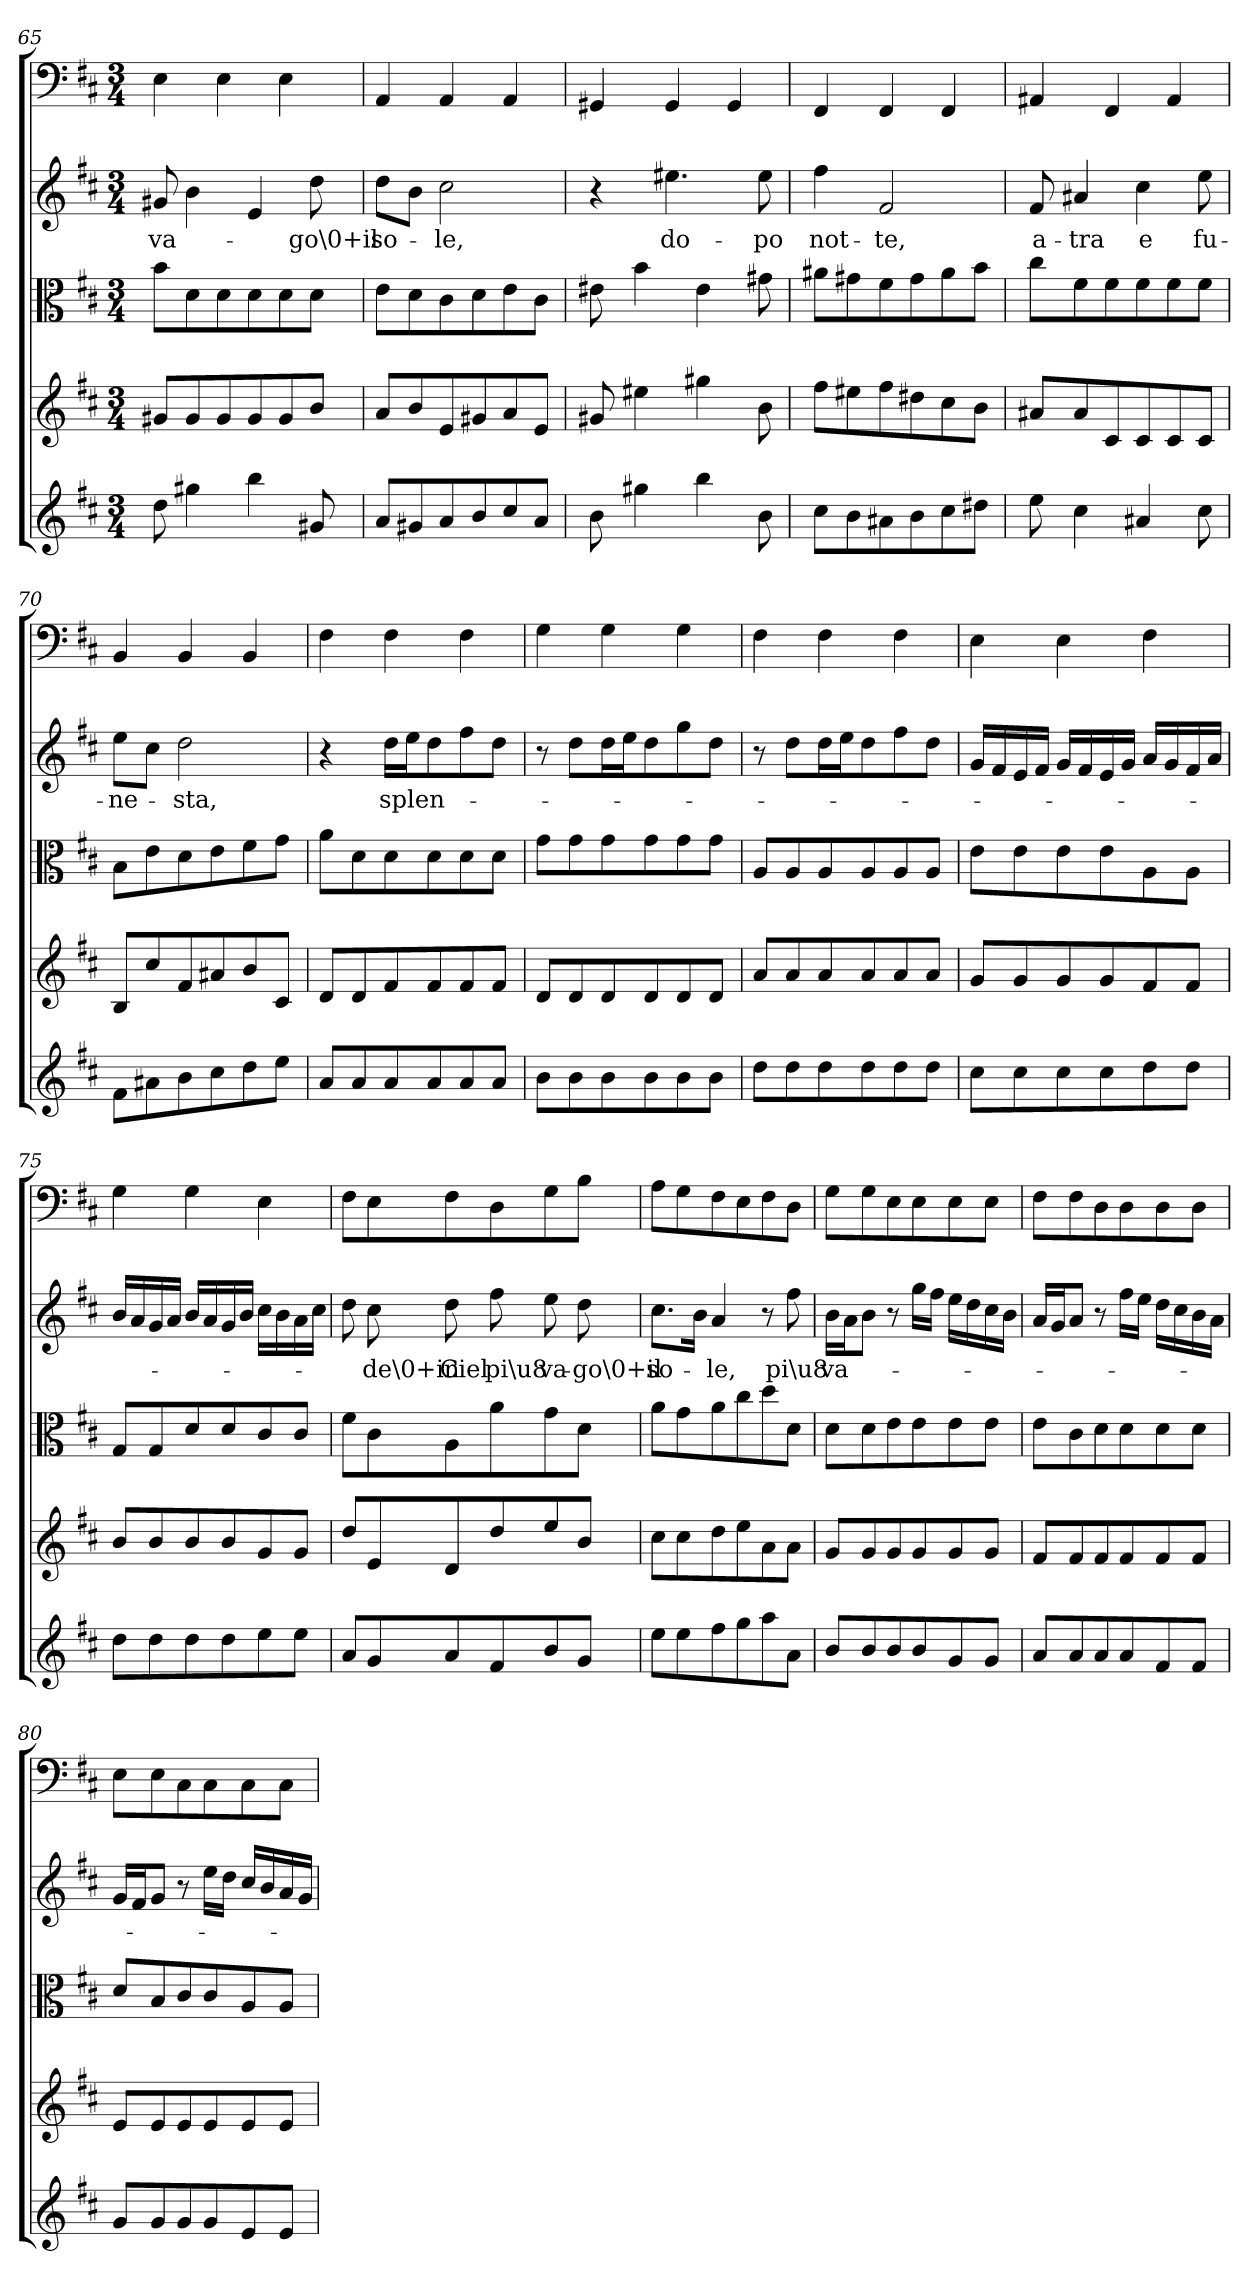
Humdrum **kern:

**kern	**kern	**kern	**kern	**text	**kern
*part5	*part4	*part3	*part2	*part2	*part1
*staff5	*staff4	*staff3	*staff2	*staff2	*staff1
*clefG2	*clefG2	*clefC3	*clefG2	*	*clefF4
*k[f#c#]	*k[f#c#]	*k[f#c#]	*k[f#c#]	*	*k[f#c#]
*D:	*D:	*D:	*D:	*	*D:
*M3/4	*M3/4	*M3/4	*M3/4	*	*M3/4
=65	=65	=65	=65	=65	=65
8dd\	8g#X/L	8b\L	8g#X/	va-	4E\
4gg#X\	8g#/	8d\	4b\	.	.
.	8g#/	8d\	.	.	4E\
4bb\	8g#/	8d\	4e/	.	.
.	8g#/	8d\	.	.	4E\
8g#X/	8b/J	8d\J	8dd\	-go\0+il	.
=66	=66	=66	=66	=66	=66
8a/L	8a/L	8e\L	8dd\L	so-	4AA/
8g#X/	8b/	8d\	8b\J	.	.
8a/	8e/	8c#\	2cc#\	-le,	4AA/
8b/	8g#X/	8d\	.	.	.
8cc#/	8a/	8e\	.	.	4AA/
8a/J	8e/J	8c#\J	.	.	.
=67	=67	=67	=67	=67	=67
8b\	8g#X/	8e#X\	4r	.	4GG#X/
4gg#X\	4ee#X\	4b\	.	.	.
.	.	.	4.ee#X\	do-	4GG#/
4bb\	4gg#X\	4e#\	.	.	.
.	.	.	.	.	4GG#/
8b\	8b\	8g#X\	8ee#\	-po	.
=68	=68	=68	=68	=68	=68
8cc#\L	8ff#\L	8a#X\L	4ff#\	not-	4FF#/
8b\	8ee#X\	8g#X\	.	.	.
8a#X\	8ff#\	8f#\	2f#/	-te,	4FF#/
8b\	8dd#X\	8g#\	.	.	.
8cc#\	8cc#\	8a#\	.	.	4FF#/
8dd#X\J	8b\J	8b\J	.	.	.
=69	=69	=69	=69	=69	=69
8ee\	8a#X/L	8cc#\L	8f#/	a-	4AA#X/
4cc#\	8a#/	8f#\	4a#X/	-tra	.
.	8c#/	8f#\	.	.	4FF#/
4a#X/	8c#/	8f#\	4cc#\	e	.
.	8c#/	8f#\	.	.	4AA#/
8cc#\	8c#/J	8f#\J	8ee\	fu-	.
=70	=70	=70	=70	=70	=70
8f#\L	8B/L	8B\L	8ee\L	-ne-	4BB/
8a#X\	8cc#/	8e\	8cc#\J	.	.
8b\	8f#/	8d\	2dd\	-sta,	4BB/
8cc#\	8a#X/	8e\	.	.	.
8dd\	8b/	8f#\	.	.	4BB/
8ee\J	8c#/J	8g\J	.	.	.
=71	=71	=71	=71	=71	=71
8a/L	8d/L	8a\L	4r	.	4F#\
8a/	8d/	8d\	.	.	.
8a/	8f#/	8d\	16dd\LL	splen-	4F#\
.	.	.	16ee\J	.	.
8a/	8f#/	8d\	8dd\	.	.
8a/	8f#/	8d\	8ff#\	.	4F#\
8a/J	8f#/J	8d\J	8dd\J	.	.
=72	=72	=72	=72	=72	=72
8b\L	8d/L	8g\L	8r	.	4G\
8b\	8d/	8g\	8dd\L	.	.
8b\	8d/	8g\	16dd\L	.	4G\
.	.	.	16ee\J	.	.
8b\	8d/	8g\	8dd\	.	.
8b\	8d/	8g\	8gg\	.	4G\
8b\J	8d/J	8g\J	8dd\J	.	.
=73	=73	=73	=73	=73	=73
8dd\L	8a/L	8A/L	8r	.	4F#\
8dd\	8a/	8A/	8dd\L	.	.
8dd\	8a/	8A/	16dd\L	.	4F#\
.	.	.	16ee\J	.	.
8dd\	8a/	8A/	8dd\	.	.
8dd\	8a/	8A/	8ff#\	.	4F#\
8dd\J	8a/J	8A/J	8dd\J	.	.
=74	=74	=74	=74	=74	=74
8cc#\L	8g/L	8e\L	16g/LL	.	4E\
.	.	.	16f#/	.	.
8cc#\	8g/	8e\	16e/	.	.
.	.	.	16f#/JJ	.	.
8cc#\	8g/	8e\	16g/LL	.	4E\
.	.	.	16f#/	.	.
8cc#\	8g/	8e\	16e/	.	.
.	.	.	16g/JJ	.	.
8dd\	8f#/	8A\	16a/LL	.	4F#\
.	.	.	16g/	.	.
8dd\J	8f#/J	8A\J	16f#/	.	.
.	.	.	16a/JJ	.	.
=75	=75	=75	=75	=75	=75
8dd\L	8b/L	8G/L	16b/LL	.	4G\
.	.	.	16a/	.	.
8dd\	8b/	8G/	16g/	.	.
.	.	.	16a/JJ	.	.
8dd\	8b/	8d/	16b/LL	.	4G\
.	.	.	16a/	.	.
8dd\	8b/	8d/	16g/	.	.
.	.	.	16b/JJ	.	.
8ee\	8g/	8c#/	16cc#\LL	.	4E\
.	.	.	16b\	.	.
8ee\J	8g/J	8c#/J	16a\	.	.
.	.	.	16cc#\JJ	.	.
=76	=76	=76	=76	=76	=76
8a/L	8dd/L	8f#\L	8dd\	.	8F#\L
8g/	8e/	8c#\	8cc#\	-de\0+in	8E\
8a/	8d/	8A\	8dd\	Ciel	8F#\
8f#/	8dd/	8a\	8ff#\	pi\u8	8D\
8b/	8ee/	8g\	8ee\	va-	8G\
8g/J	8b/J	8d\J	8dd\	-go\0+il	8B\J
=77	=77	=77	=77	=77	=77
8ee\L	8cc#\L	8a\L	8.cc#\L	so-	8A\L
8ee\	8cc#\	8g\	.	.	8G\
.	.	.	16b\Jk	.	.
8ff#\	8dd\	8a\	4a/	-le,	8F#\
8gg\	8ee\	8cc#\	.	.	8E\
8aa\	8a\	8dd\	8r	.	8F#\
8a\J	8a\J	8d\J	8ff#\	pi\u8	8D\J
=78	=78	=78	=78	=78	=78
8b/L	8g/L	8d\L	16b\LL	va-	8G\L
.	.	.	16a\J	.	.
8b/	8g/	8d\	8b\J	.	8G\
8b/	8g/	8e\	8r	.	8E\
8b/	8g/	8e\	16gg\LL	.	8E\
.	.	.	16ff#\JJ	.	.
8g/	8g/	8e\	16ee\LL	.	8E\
.	.	.	16dd\	.	.
8g/J	8g/J	8e\J	16cc#\	.	8E\J
.	.	.	16b\JJ	.	.
=79	=79	=79	=79	=79	=79
8a/L	8f#/L	8e\L	16a/LL	.	8F#\L
.	.	.	16g/J	.	.
8a/	8f#/	8c#\	8a/J	.	8F#\
8a/	8f#/	8d\	8r	.	8D\
8a/	8f#/	8d\	16ff#\LL	.	8D\
.	.	.	16ee\JJ	.	.
8f#/	8f#/	8d\	16dd\LL	.	8D\
.	.	.	16cc#\	.	.
8f#/J	8f#/J	8d\J	16b\	.	8D\J
.	.	.	16a\JJ	.	.
=80	=80	=80	=80	=80	=80
8g/L	8e/L	8d/L	16g/LL	.	8E\L
.	.	.	16f#/J	.	.
8g/	8e/	8B/	8g/J	.	8E\
8g/	8e/	8c#/	8r	.	8C#\
8g/	8e/	8c#/	16ee\LL	.	8C#\
.	.	.	16dd\JJ	.	.
8e/	8e/	8A/	16cc#/LL	.	8C#\
.	.	.	16b/	.	.
8e/J	8e/J	8A/J	16a/	.	8C#\J
.	.	.	16g/JJ	.	.
=	=	=	=	=	=
*-	*-	*-	*-	*-	*-
